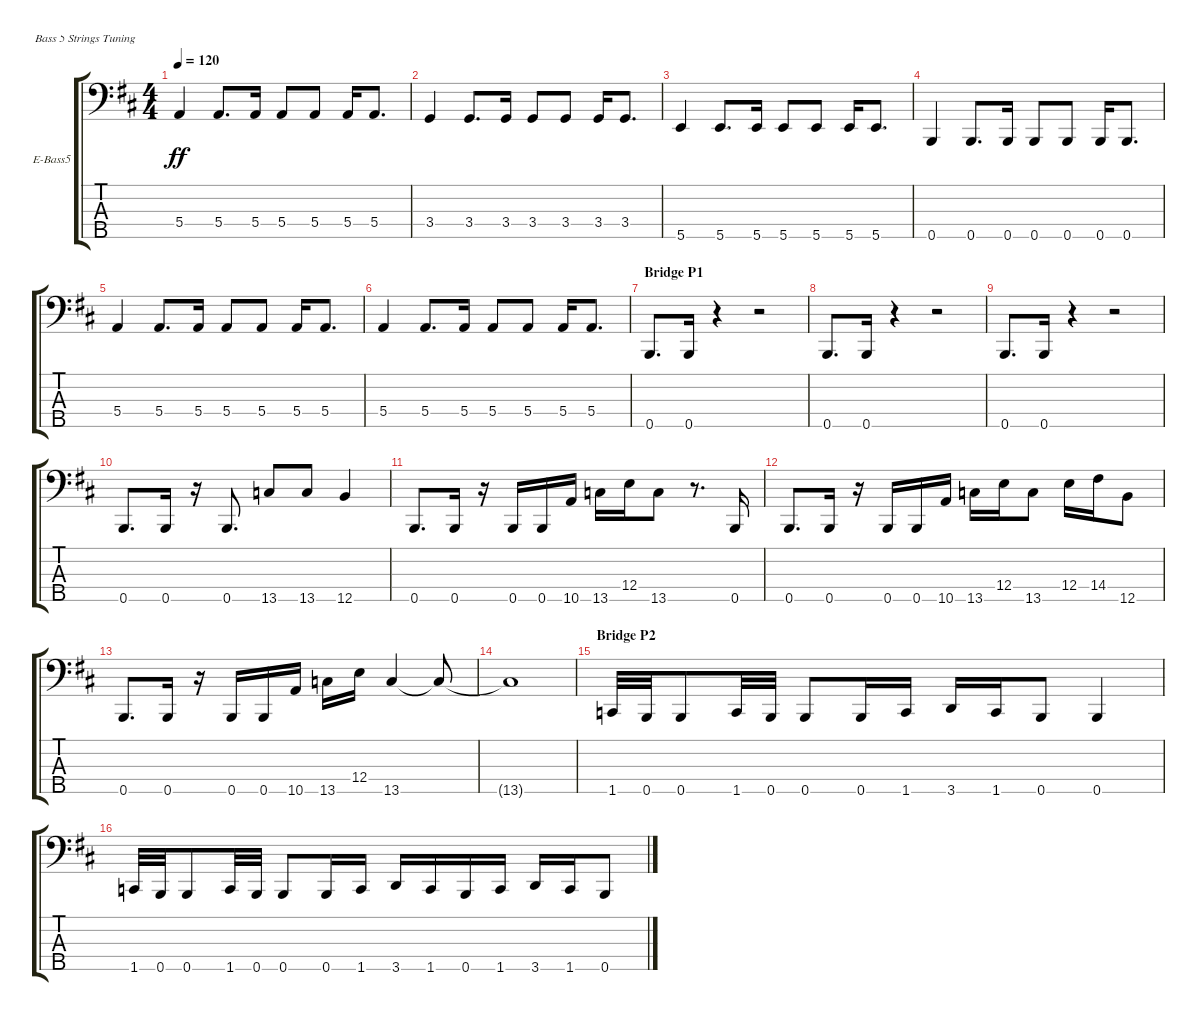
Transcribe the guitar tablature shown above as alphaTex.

\defaultSystemsLayout 4
\bracketExtendMode groupsimilarinstruments
\firstSystemTrackNameOrientation horizontal
\otherSystemsTrackNameOrientation horizontal
\track ("Wolf" "E-Bass5") {instrument electricbassfinger}
\staff {score tabs}
\tuning (G2 D2 A1 E1 B0)
\ts (4 4)
\tempo 120
\clef f4
\ks bminor
5.4.4{dy ff} 5.4.8{d} 5.4.16 5.4.8 5.4.8 5.4.16 5.4.8{d} |
3.4.4 3.4.8{d} 3.4.16 3.4.8 3.4.8 3.4.16 3.4.8{d} |
5.5.4 5.5.8{d} 5.5.16 5.5.8 5.5.8 5.5.16 5.5.8{d} |
0.5.4 0.5.8{d} 0.5.16 0.5.8 0.5.8 0.5.16 0.5.8{d} |
5.4.4 5.4.8{d} 5.4.16 5.4.8 5.4.8 5.4.16 5.4.8{d} |
5.4.4 5.4.8{d} 5.4.16 5.4.8 5.4.8 5.4.16 5.4.8{d} |
\section ("" "Bridge P1")
0.5.8{d} 0.5.16 r.4 r.2 |
0.5.8{d} 0.5.16 r.4 r.2 |
0.5.8{d} 0.5.16 r.4 r.2 |
0.5.8{d} 0.5.16 r.16 0.5.8{d} 13.5.8 13.5.8 12.5.4 |
0.5.8{d} 0.5.16 r.16 0.5.16 0.5.16 10.5.16 13.5.16 12.4.16 13.5.8 r.8{d} 0.5.16 |
0.5.8{d} 0.5.16 r.16 0.5.16 0.5.16 10.5.16 13.5.16 12.4.16 13.5.8 12.4.16 14.4.16 12.5.8 |
0.5.8{d} 0.5.16 r.16 0.5.16 0.5.16 10.5.16 13.5.16 12.4.16 13.5.4 13.5{t}.8 |
13.5{t}.1 |
\section ("" "Bridge P2")
1.5.32 0.5.32 0.5.8 1.5.32 0.5.32 0.5.8 0.5.16 1.5.16 3.5.16 1.5.16 0.5.8 0.5.4 |
1.5.32 0.5.32 0.5.8 1.5.32 0.5.32 0.5.8 0.5.16 1.5.16 3.5.16 1.5.16 0.5.16 1.5.16 3.5.16 1.5.16 0.5.8
